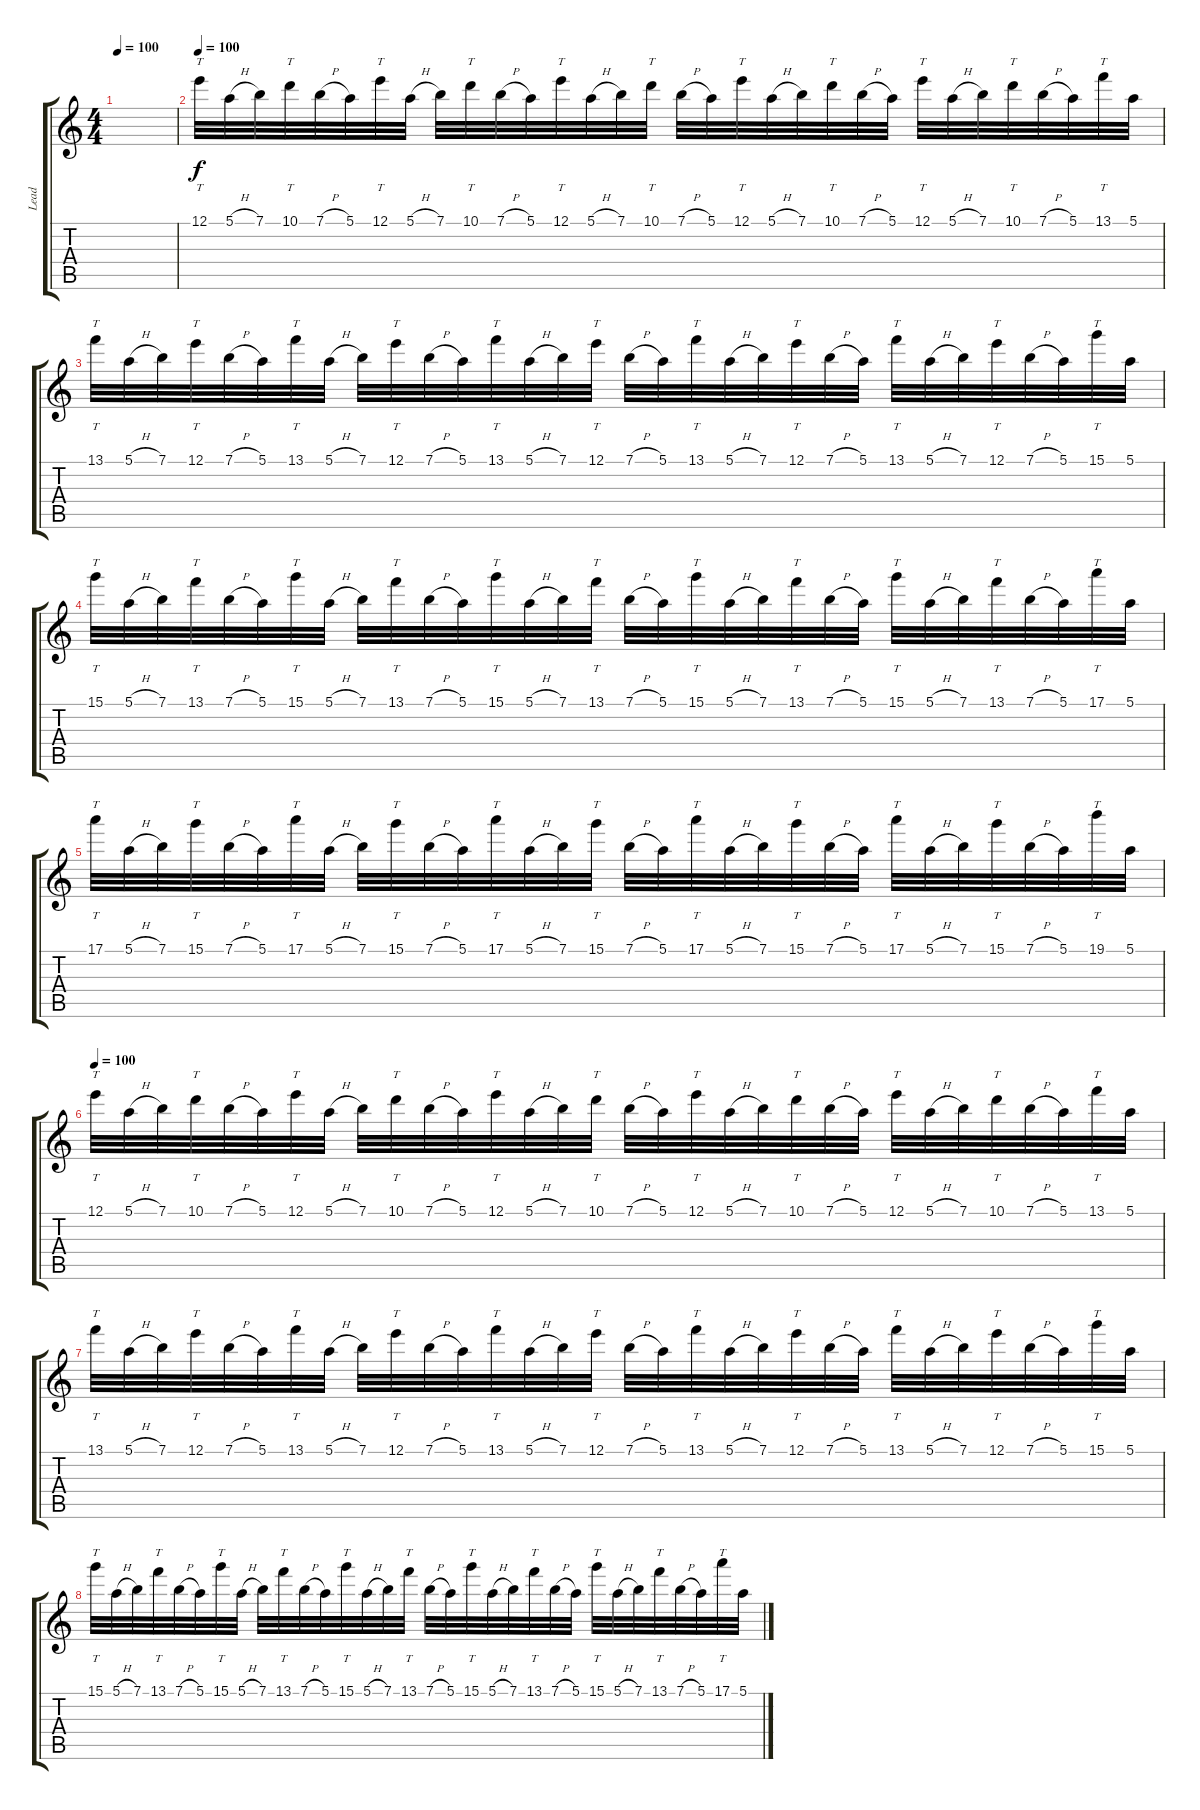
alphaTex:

\track ("Lead" "Lead") {instrument overdrivenguitar}
\staff {score tabs}
\tuning (E4 B3 G3 D3 A2 E2) {hide}
\ts (4 4)
\tempo 100
\clef g2
\ks c
|
\tempo 100
12.1.32{tt} 5.1{h}.32 7.1.32 10.1.32{tt} 7.1{h}.32 5.1.32 12.1.32{tt} 5.1{h}.32 7.1.32 10.1.32{tt} 7.1{h}.32 5.1.32 12.1.32{tt} 5.1{h}.32 7.1.32 10.1.32{tt} 7.1{h}.32 5.1.32 12.1.32{tt} 5.1{h}.32 7.1.32 10.1.32{tt} 7.1{h}.32 5.1.32 12.1.32{tt} 5.1{h}.32 7.1.32 10.1.32{tt} 7.1{h}.32 5.1.32 13.1.32{tt} 5.1.32 |
13.1.32{tt} 5.1{h}.32 7.1.32 12.1.32{tt} 7.1{h}.32 5.1.32 13.1.32{tt} 5.1{h}.32 7.1.32 12.1.32{tt} 7.1{h}.32 5.1.32 13.1.32{tt} 5.1{h}.32 7.1.32 12.1.32{tt} 7.1{h}.32 5.1.32 13.1.32{tt} 5.1{h}.32 7.1.32 12.1.32{tt} 7.1{h}.32 5.1.32 13.1.32{tt} 5.1{h}.32 7.1.32 12.1.32{tt} 7.1{h}.32 5.1.32 15.1.32{tt} 5.1.32 |
15.1.32{tt} 5.1{h}.32 7.1.32 13.1.32{tt} 7.1{h}.32 5.1.32 15.1.32{tt} 5.1{h}.32 7.1.32 13.1.32{tt} 7.1{h}.32 5.1.32 15.1.32{tt} 5.1{h}.32 7.1.32 13.1.32{tt} 7.1{h}.32 5.1.32 15.1.32{tt} 5.1{h}.32 7.1.32 13.1.32{tt} 7.1{h}.32 5.1.32 15.1.32{tt} 5.1{h}.32 7.1.32 13.1.32{tt} 7.1{h}.32 5.1.32 17.1.32{tt} 5.1.32 |
17.1.32{tt} 5.1{h}.32 7.1.32 15.1.32{tt} 7.1{h}.32 5.1.32 17.1.32{tt} 5.1{h}.32 7.1.32 15.1.32{tt} 7.1{h}.32 5.1.32 17.1.32{tt} 5.1{h}.32 7.1.32 15.1.32{tt} 7.1{h}.32 5.1.32 17.1.32{tt} 5.1{h}.32 7.1.32 15.1.32{tt} 7.1{h}.32 5.1.32 17.1.32{tt} 5.1{h}.32 7.1.32 15.1.32{tt} 7.1{h}.32 5.1.32 19.1.32{tt} 5.1.32 |
\tempo 100
12.1.32{tt} 5.1{h}.32 7.1.32 10.1.32{tt} 7.1{h}.32 5.1.32 12.1.32{tt} 5.1{h}.32 7.1.32 10.1.32{tt} 7.1{h}.32 5.1.32 12.1.32{tt} 5.1{h}.32 7.1.32 10.1.32{tt} 7.1{h}.32 5.1.32 12.1.32{tt} 5.1{h}.32 7.1.32 10.1.32{tt} 7.1{h}.32 5.1.32 12.1.32{tt} 5.1{h}.32 7.1.32 10.1.32{tt} 7.1{h}.32 5.1.32 13.1.32{tt} 5.1.32 |
13.1.32{tt} 5.1{h}.32 7.1.32 12.1.32{tt} 7.1{h}.32 5.1.32 13.1.32{tt} 5.1{h}.32 7.1.32 12.1.32{tt} 7.1{h}.32 5.1.32 13.1.32{tt} 5.1{h}.32 7.1.32 12.1.32{tt} 7.1{h}.32 5.1.32 13.1.32{tt} 5.1{h}.32 7.1.32 12.1.32{tt} 7.1{h}.32 5.1.32 13.1.32{tt} 5.1{h}.32 7.1.32 12.1.32{tt} 7.1{h}.32 5.1.32 15.1.32{tt} 5.1.32 |
15.1.32{tt} 5.1{h}.32 7.1.32 13.1.32{tt} 7.1{h}.32 5.1.32 15.1.32{tt} 5.1{h}.32 7.1.32 13.1.32{tt} 7.1{h}.32 5.1.32 15.1.32{tt} 5.1{h}.32 7.1.32 13.1.32{tt} 7.1{h}.32 5.1.32 15.1.32{tt} 5.1{h}.32 7.1.32 13.1.32{tt} 7.1{h}.32 5.1.32 15.1.32{tt} 5.1{h}.32 7.1.32 13.1.32{tt} 7.1{h}.32 5.1.32 17.1.32{tt} 5.1.32
